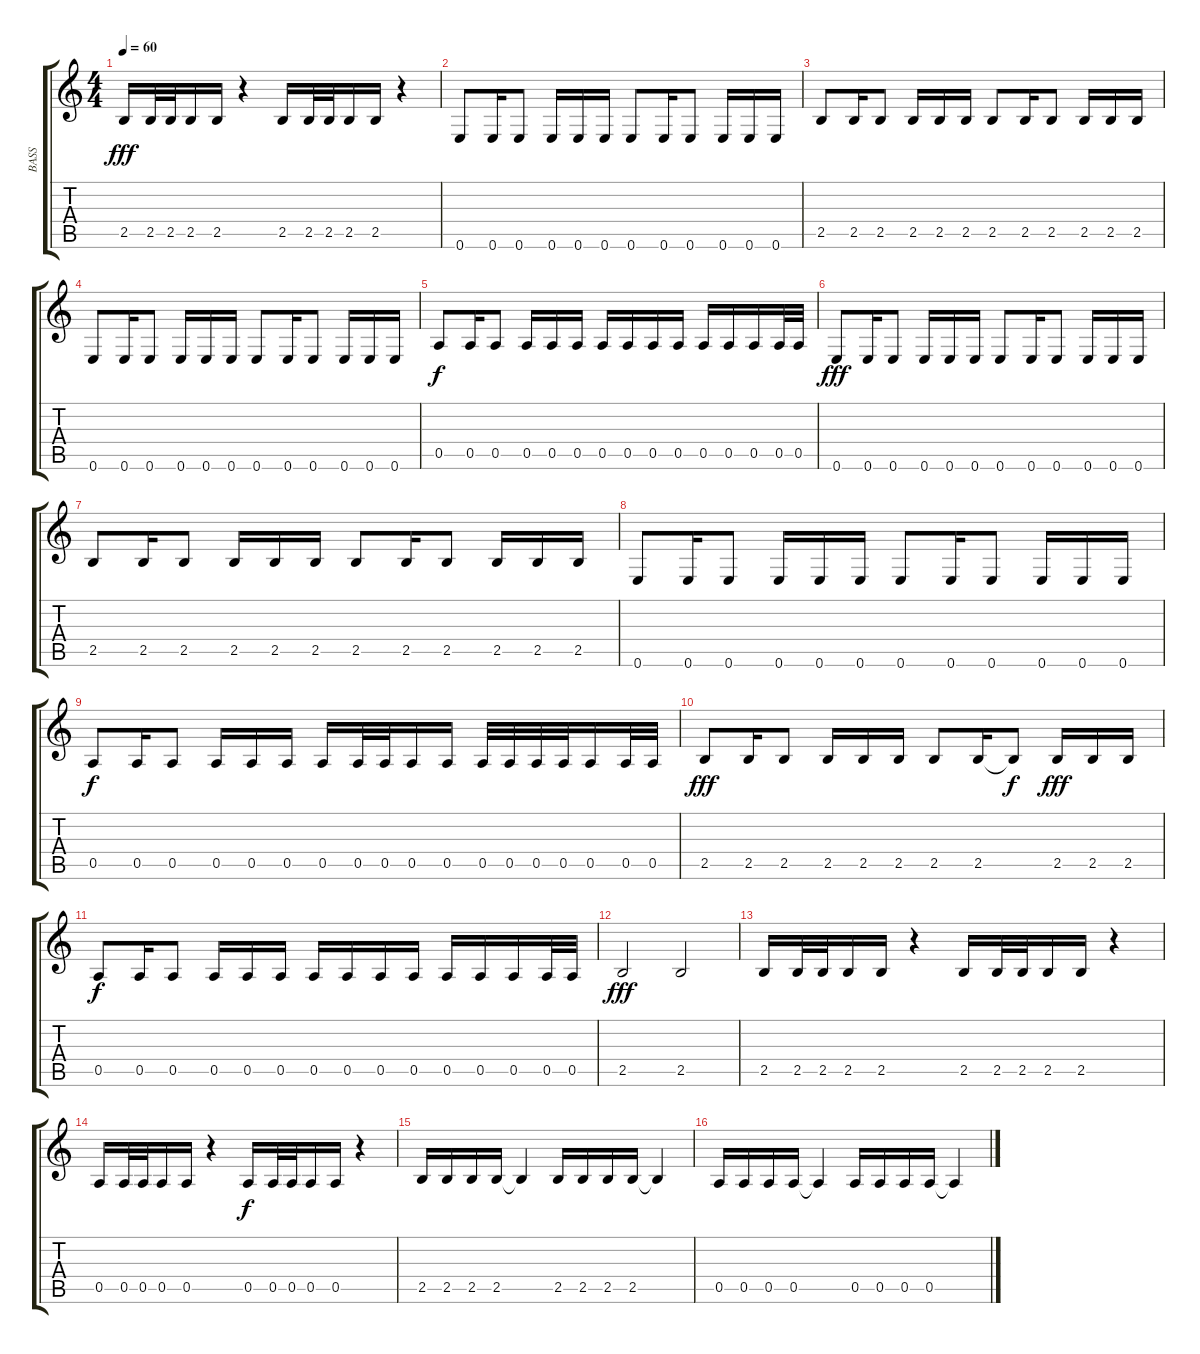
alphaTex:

\track ("BASS" "BASS") {instrument synthbass1}
\staff {score tabs}
\tuning (E4 B3 G3 D3 A2 E2) {hide}
\ts (4 4)
\tempo 60
\clef g2
\ks c
2.5.16{dy fff} 2.5.32 2.5.32 2.5.16 2.5.16 r.4 2.5.16 2.5.32 2.5.32 2.5.16 2.5.16 r.4 |
0.6.8 0.6.16 0.6.8 0.6.16 0.6.16 0.6.16 0.6.8 0.6.16 0.6.8 0.6.16 0.6.16 0.6.16 |
2.5.8 2.5.16 2.5.8 2.5.16 2.5.16 2.5.16 2.5.8 2.5.16 2.5.8 2.5.16 2.5.16 2.5.16 |
0.6.8 0.6.16 0.6.8 0.6.16 0.6.16 0.6.16 0.6.8 0.6.16 0.6.8 0.6.16 0.6.16 0.6.16 |
0.5.8{dy f} 0.5.16 0.5.8 0.5.16 0.5.16 0.5.16 0.5.16 0.5.16 0.5.16 0.5.16 0.5.16 0.5.16 0.5.16 0.5.32 0.5.32 |
0.6.8{dy fff} 0.6.16 0.6.8 0.6.16 0.6.16 0.6.16 0.6.8 0.6.16 0.6.8 0.6.16 0.6.16 0.6.16 |
2.5.8 2.5.16 2.5.8 2.5.16 2.5.16 2.5.16 2.5.8 2.5.16 2.5.8 2.5.16 2.5.16 2.5.16 |
0.6.8 0.6.16 0.6.8 0.6.16 0.6.16 0.6.16 0.6.8 0.6.16 0.6.8 0.6.16 0.6.16 0.6.16 |
0.5.8{dy f} 0.5.16 0.5.8 0.5.16 0.5.16 0.5.16 0.5.16 0.5.32 0.5.32 0.5.16 0.5.16 0.5.32 0.5.32 0.5.32 0.5.32 0.5.16 0.5.32 0.5.32 |
2.5.8{dy fff} 2.5.16 2.5.8 2.5.16 2.5.16 2.5.16 2.5.8 2.5.16 2.5{t}.8{dy f} 2.5.16{dy fff} 2.5.16 2.5.16 |
0.5.8{dy f} 0.5.16 0.5.8 0.5.16 0.5.16 0.5.16 0.5.16 0.5.16 0.5.16 0.5.16 0.5.16 0.5.16 0.5.16 0.5.32 0.5.32 |
2.5.2{dy fff} 2.5.2 |
2.5.16 2.5.32 2.5.32 2.5.16 2.5.16 r.4 2.5.16 2.5.32 2.5.32 2.5.16 2.5.16 r.4 |
0.5.16 0.5.32 0.5.32 0.5.16 0.5.16 r.4 0.5.16{dy f} 0.5.32 0.5.32 0.5.16 0.5.16 r.4 |
2.5.16 2.5.16 2.5.16 2.5.16 2.5{t}.4 2.5.16 2.5.16 2.5.16 2.5.16 2.5{t}.4 |
0.5.16 0.5.16 0.5.16 0.5.16 0.5{t}.4 0.5.16 0.5.16 0.5.16 0.5.16 0.5{t}.4
